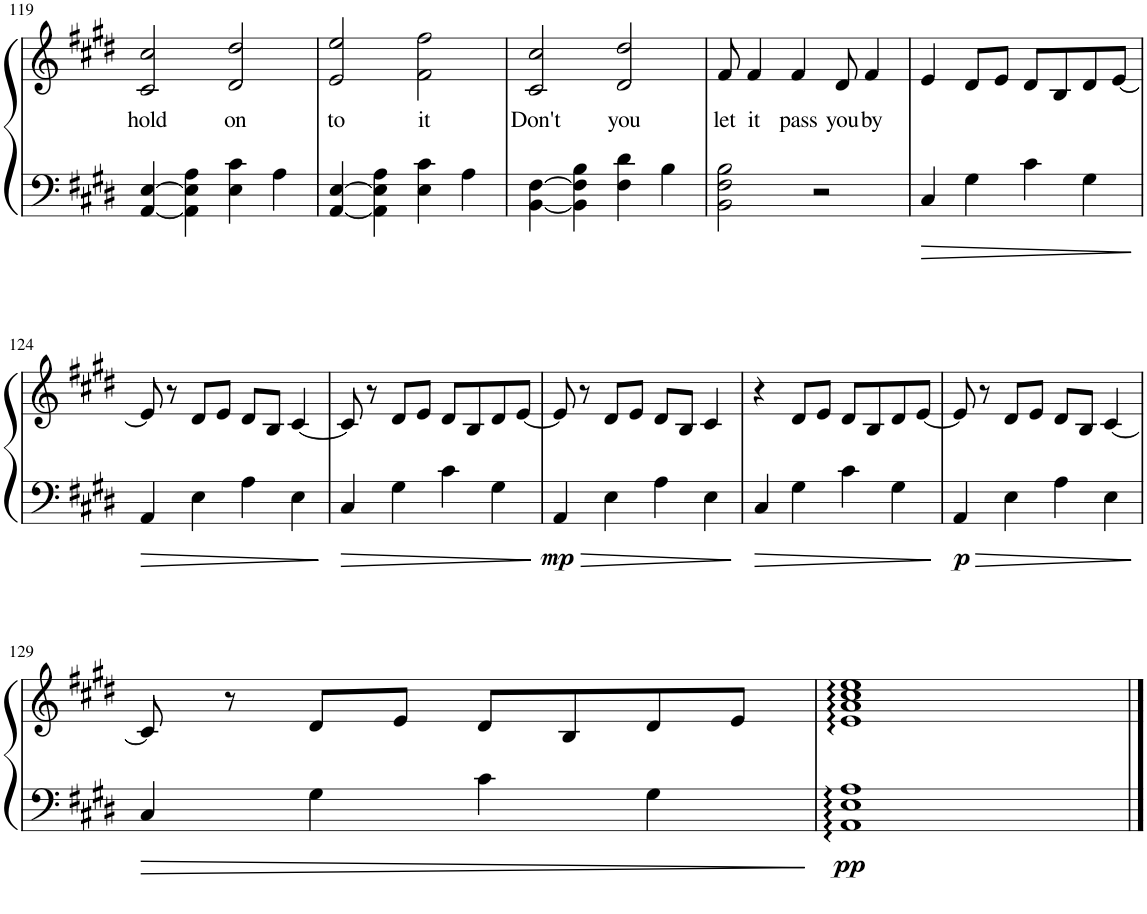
**kern	**kern	**text	**dynam
*part1	*part1	*part1	*part1
*staff2	*staff1	*staff1	*staff1/2
*I"Piano	*	*	*
*I'Pno.	*	*	*
!!LO:PB:g=z
*clefF4	*clefG2	*	*
*k[f#c#g#d#]	*k[f#c#g#d#]	*	*
*M4/4	*M4/4	*	*
=119	=119	=119	=119
!	!	!LO:LY:b	!
[4AA/ [4E/	2c#/ 2cc#/	hold	.
4AA\] 4E\] 4A\	.	.	.
!	!	!LO:LY:b	!
4E\ 4c#\	2d#/ 2dd#/	on	.
4A\	.	.	.
=120	=120	=120	=120
!	!	!LO:LY:b	!
[4AA/ [4E/	2e/ 2ee/	to	.
4AA\] 4E\] 4A\	.	.	.
!	!	!LO:LY:b	!
4E\ 4c#\	2f#\ 2ff#\	it	.
4A\	.	.	.
=121	=121	=121	=121
!	!	!LO:LY:b	!
[4BB\ [4F#\	2c#/ 2cc#/	Don't	.
4BB\] 4F#\] 4B\	.	.	.
!	!	!LO:LY:b	!
4F#\ 4d#\	2d#/ 2dd#/	you	.
4B\	.	.	.
=122	=122	=122	=122
!	!	!LO:LY:b	!
2BB\ 2F#\ 2B\	8f#/	let	.
!	!	!LO:LY:b	!
.	4f#/	it	.
!	!	!LO:LY:b	!
.	4f#/	pass	.
2r	.	.	.
!	!	!LO:LY:b	!
.	8d#/	you	.
!	!	!LO:LY:b	!
.	4f#/	by	.
=123	=123	=123	=123
4C#/	4e/	.	.
4G#\	8d#/L	.	.
.	8e/J	.	.
4c#\	8d#/L	.	.
.	8B/	.	.
4G#\	8d#/	.	.
.	[8e/J	.	.
!!LO:LB:g=z
=124	=124	=124	=124
4AA/	8e/]	.	.
.	8r	.	.
4E\	8d#/L	.	.
.	8e/J	.	.
4A\	8d#/L	.	.
.	8B/J	.	.
4E\	[4c#/	.	.
=125	=125	=125	=125
4C#/	8c#/]	.	.
.	8r	.	.
4G#\	8d#/L	.	.
.	8e/J	.	.
4c#\	8d#/L	.	.
.	8B/	.	.
4G#\	8d#/	.	.
.	[8e/J	.	.
=126	=126	=126	=126
!	!	!	!LO:DY:b=2
4AA/	8e/]	.	mp
.	8r	.	.
4E\	8d#/L	.	.
.	8e/J	.	.
4A\	8d#/L	.	.
.	8B/J	.	.
4E\	4c#/	.	.
=127	=127	=127	=127
4C#/	4r	.	.
4G#\	8d#/L	.	.
.	8e/J	.	.
4c#\	8d#/L	.	.
.	8B/	.	.
4G#\	8d#/	.	.
.	[8e/J	.	.
=128	=128	=128	=128
!	!	!	!LO:DY:b=2
4AA/	8e/]	.	p
.	8r	.	.
4E\	8d#/L	.	.
.	8e/J	.	.
4A\	8d#/L	.	.
.	8B/J	.	.
4E\	[4c#/	.	.
!!LO:LB:g=z
=129	=129	=129	=129
4C#/	8c#/]	.	.
.	8r	.	.
4G#\	8d#/L	.	.
.	8e/J	.	.
4c#\	8d#/L	.	.
.	8B/	.	.
4G#\	8d#/	.	.
.	8e/J	.	.
=130	=130	=130	=130
!	!	!	!LO:DY:b=2
1AA: 1E: 1A:	1e: 1a: 1cc#: 1ee:	.	pp
==	==	==	==
*-	*-	*-	*-
